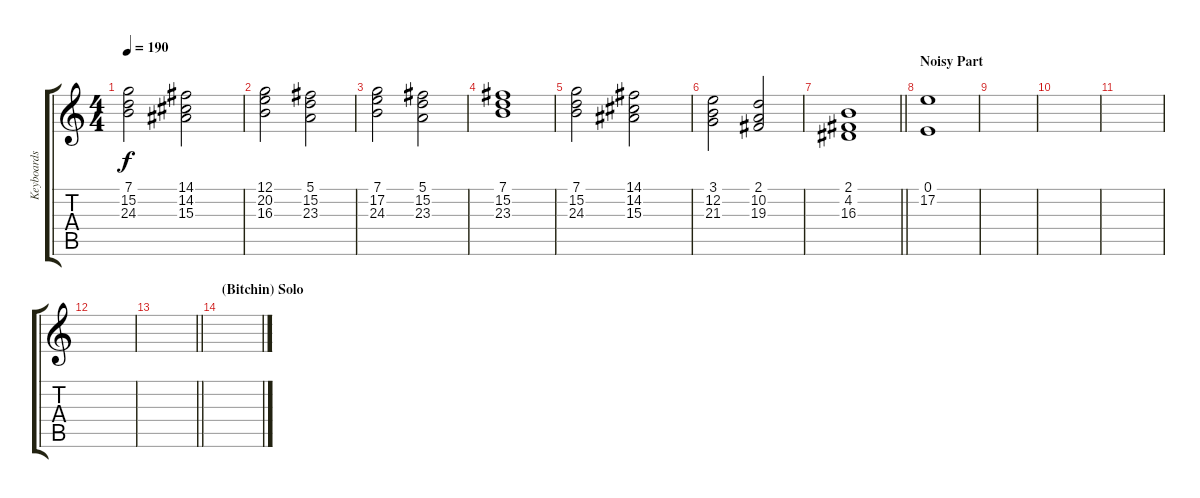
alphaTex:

\track ("Keyboards" "Keyboards") {instrument fx7echoes}
\staff {score tabs}
\tuning (E4 B3 G3 D3 A2 E2) {hide}
\ts (4 4)
\tempo 190
\clef g2
\ks c
(7.1 15.2 24.3).2{dy f} (14.1 14.2 15.3).2 |
(12.1 20.2 16.3).2 (5.1 15.2 23.3).2 |
(7.1 17.2 24.3).2 (5.1 15.2 23.3).2 |
(7.1 15.2 23.3).1 |
(7.1 15.2 24.3).2 (14.1 14.2 15.3).2 |
(3.1 12.2 21.3).2 (2.1 10.2 19.3).2 |
\barLineRight lightlight
(2.1 4.2 16.3).1 |
\section ("" "Noisy Part")
(0.1 17.2).1 |
|
|
|
|
\barLineRight lightlight
|
\section ("" "(Bitchin) Solo")
